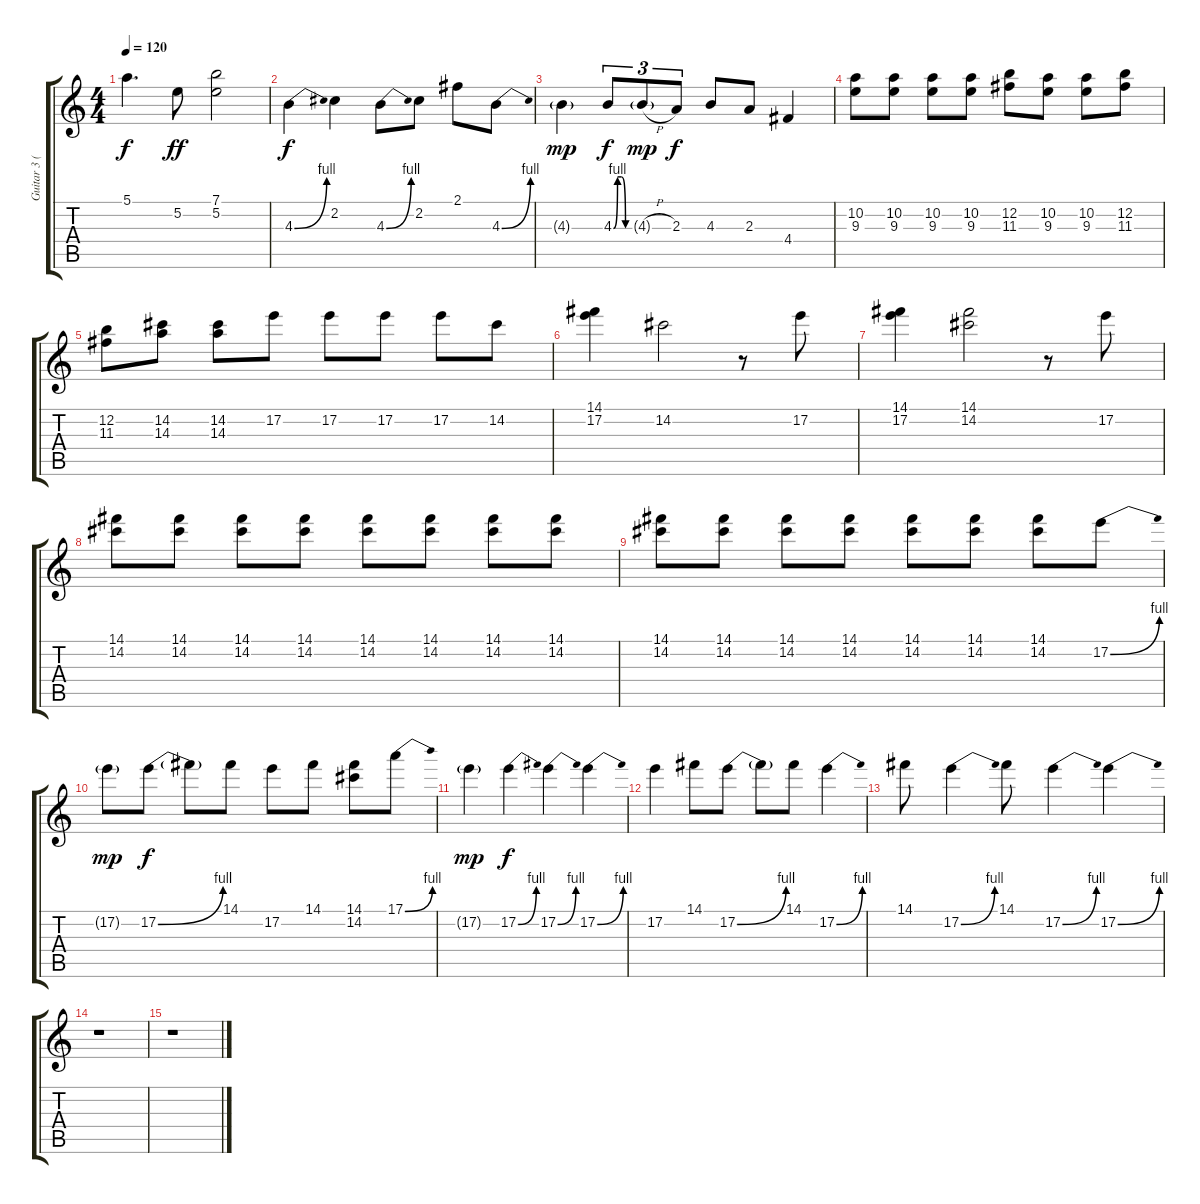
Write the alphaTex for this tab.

\track ("Guitar 3 (Funky)" "Guitar 3 (") {instrument distortionguitar}
\staff {score tabs}
\tuning (E4 B3 G3 D3 A2 E2) {hide}
\ts (4 4)
\tempo 120
\clef g2
\ks c
5.1{t}.4{d dy f} 5.2.8{dy ff} (7.1 5.2).2 |
4.3{be (bend 0 0 60 4)}.4{dy f} 2.2.4 4.3{be (bend 0 0 60 4)}.8 2.2.8 2.1.8 4.3{be (bend 0 0 60 4)}.8 |
4.3{g}.4{dy mp} 4.3{be (custom 0 0 15 4 30 4 45 0 60 0)}.8{tu (3 2) dy f} 4.3{h g}.8{tu (3 2) dy mp} 2.3.8{tu (3 2) dy f} 4.3.8 2.3.8 4.4.4 |
(10.2 9.3).8 (10.2 9.3).8 (10.2 9.3).8 (10.2 9.3).8 (12.2 11.3).8 (10.2 9.3).8 (10.2 9.3).8 (12.2 11.3).8 |
(12.2 11.3).8 (14.2 14.3).8 (14.2 14.3).8 17.2.8 17.2.8 17.2.8 17.2.8 14.2.8 |
(14.1 17.2).4 14.2.2 r.8 17.2.8 |
(14.1 17.2).4 (14.1 14.2).2 r.8 17.2.8 |
(14.1 14.2).8 (14.1 14.2).8 (14.1 14.2).8 (14.1 14.2).8 (14.1 14.2).8 (14.1 14.2).8 (14.1 14.2).8 (14.1 14.2).8 |
(14.1 14.2).8 (14.1 14.2).8 (14.1 14.2).8 (14.1 14.2).8 (14.1 14.2).8 (14.1 14.2).8 (14.1 14.2).8 17.2{be (bend 0 0 60 4)}.8 |
17.2{g}.8{dy mp} 17.2{be (bend 0 0 60 4)}.8{dy f} 17.2{t}.8 14.1.8 17.2.8 14.1.8 (14.1 14.2).8 17.1{be (bend 0 0 60 4)}.8 |
17.2{g}.4{dy mp} 17.2{be (bend 0 0 60 4)}.4{dy f} 17.2{be (bend 0 0 60 4)}.4 17.2{be (bend 0 0 60 4)}.4 |
17.2.4 14.1.8 17.2{be (bend 0 0 60 4)}.8 17.2{t}.8 14.1.8 17.2{be (bend 0 0 60 4)}.4 |
14.1.8 17.2{be (bend 0 0 60 4)}.4 14.1.8 17.2{be (bend 0 0 60 4)}.4 17.2{be (bend 0 0 60 4)}.4 |
r.1 |
r.1
